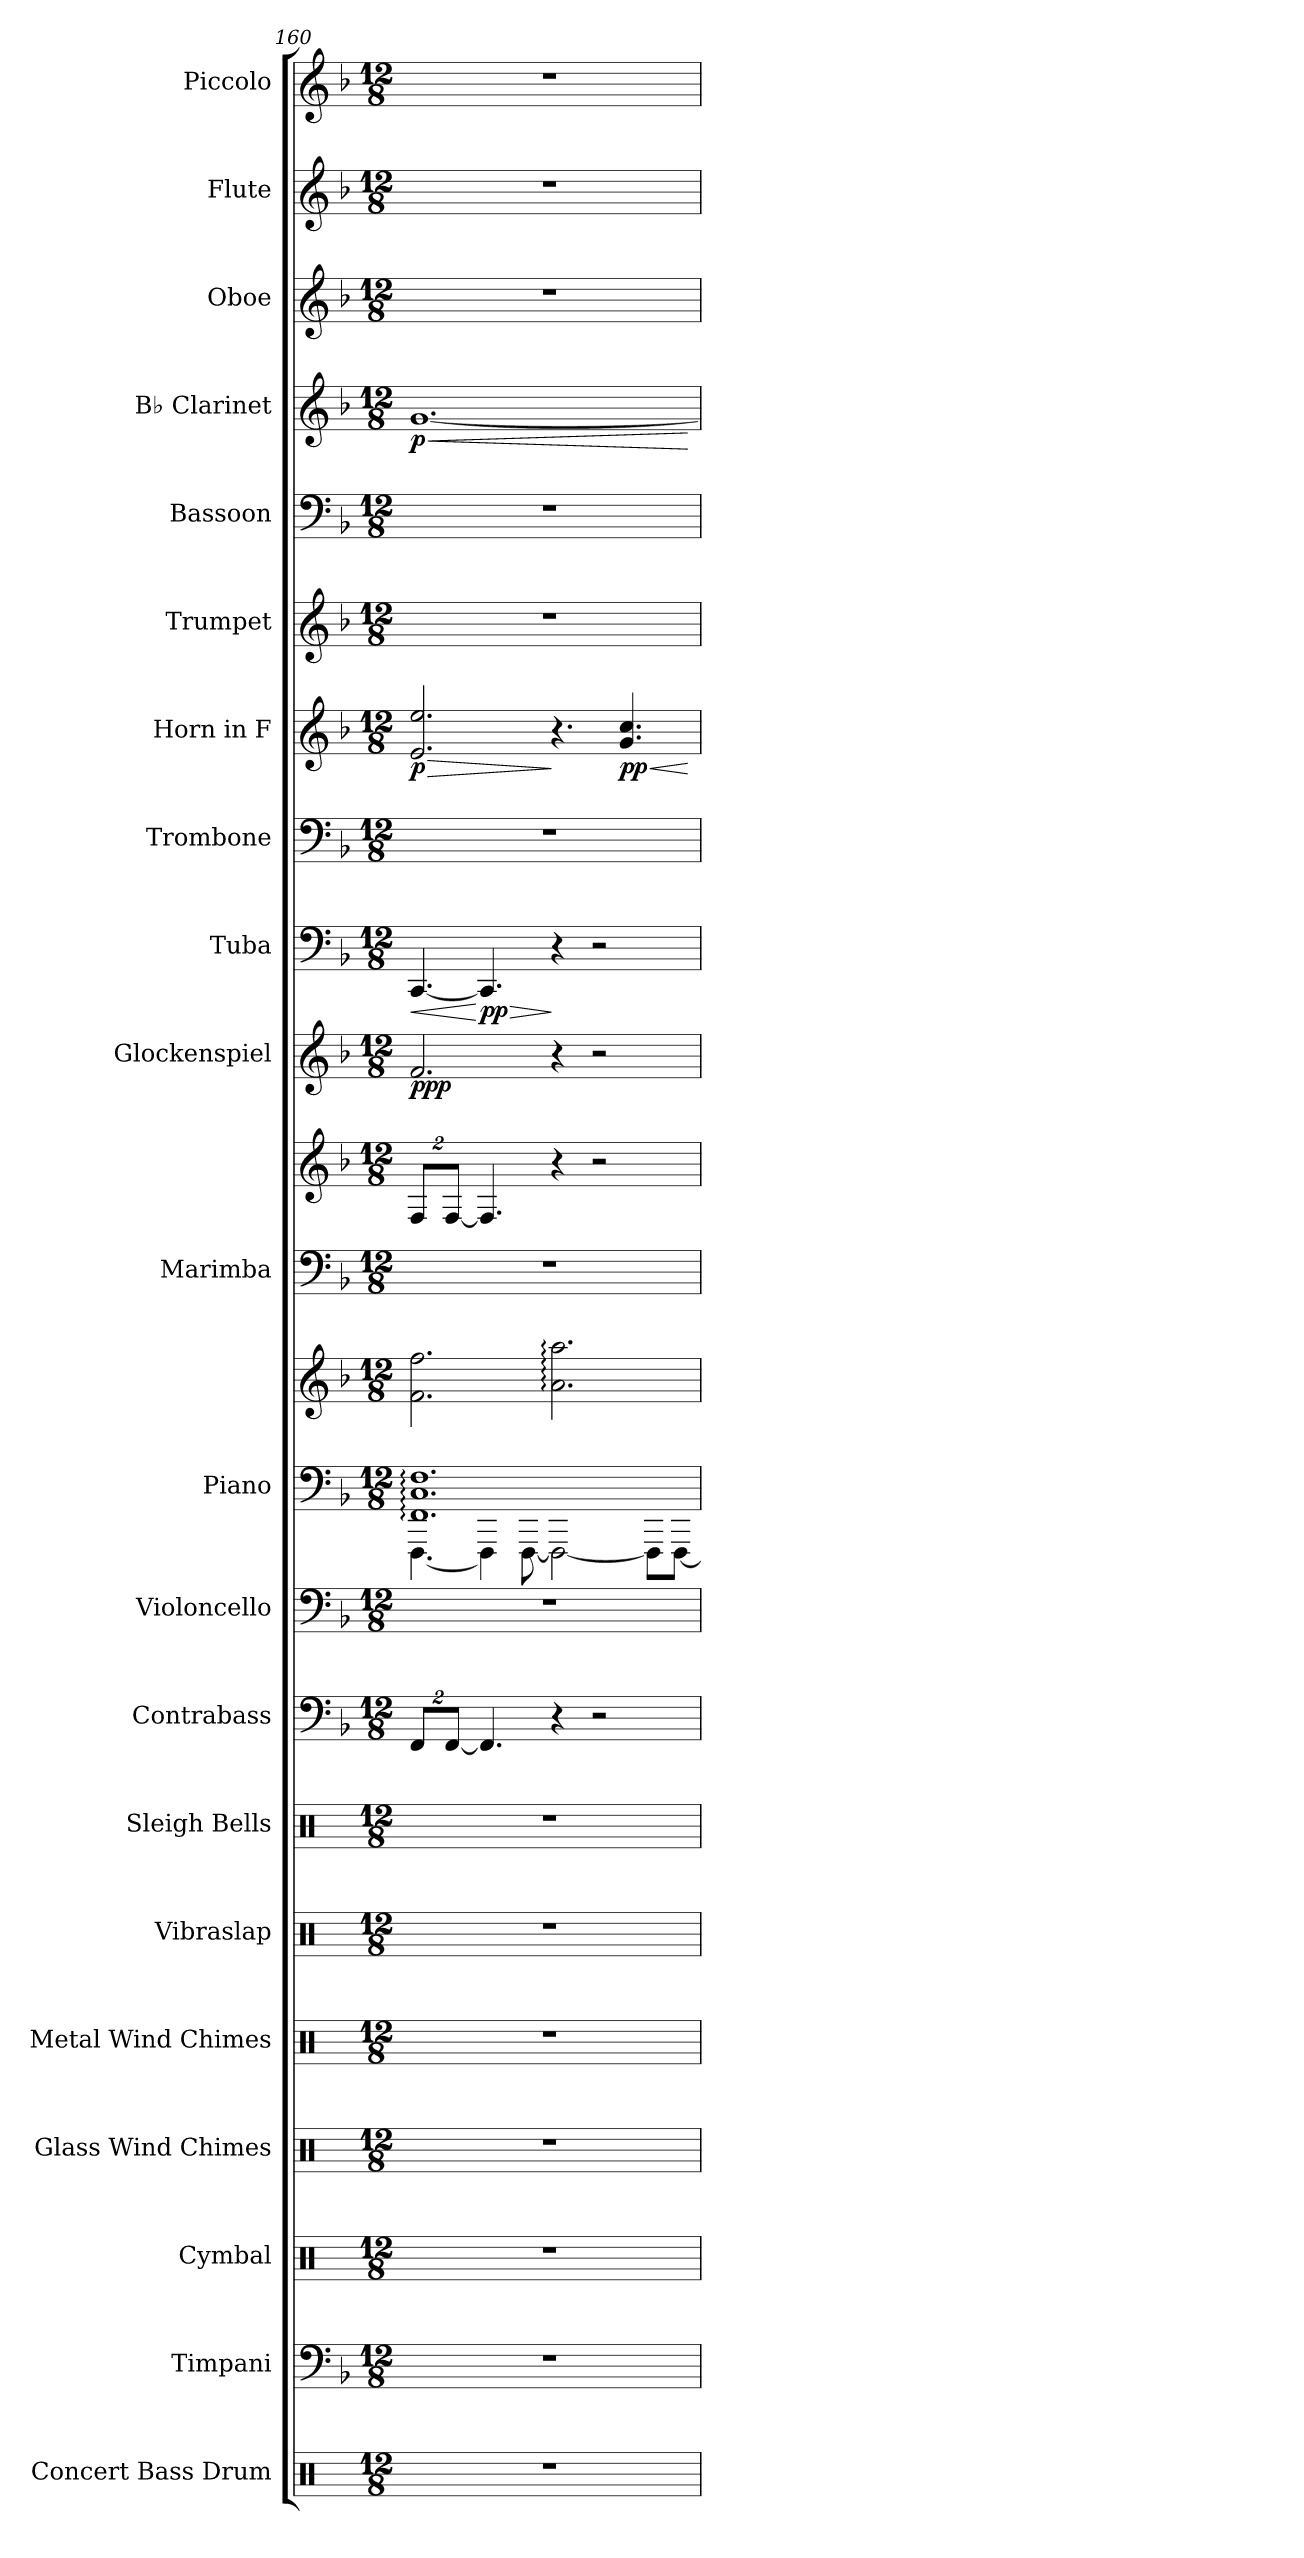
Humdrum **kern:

**kern	**kern	**kern	**kern	**kern	**kern	**kern	**kern	**kern	**kern	**kern	**kern	**kern	**kern	**dynam	**kern	**dynam	**kern	**dynam	**kern	**dynam	**kern	**kern	**dynam	**kern	**dynam	**kern	**kern	**kern
*part21	*part20	*part19	*part18	*part17	*part16	*part15	*part14	*part13	*part12	*part12	*part11	*part11	*part10	*part10	*part9	*part9	*part8	*part8	*part7	*part7	*part6	*part5	*part5	*part4	*part4	*part3	*part2	*part1
*staff23	*staff22	*staff21	*staff20	*staff19	*staff18	*staff17	*staff16	*staff15	*staff14	*staff13	*staff12	*staff11	*staff10	*staff10	*staff9	*staff9	*staff8	*staff8	*staff7	*staff7	*staff6	*staff5	*staff5	*staff4	*staff4	*staff3	*staff2	*staff1
*I"Concert Bass Drum	*I"Timpani	*I"Cymbal	*I"Glass Wind Chimes	*I"Metal Wind Chimes	*I"Vibraslap	*I"Sleigh Bells	*I"Contrabass	*I"Violoncello	*I"Piano	*	*I"Marimba	*	*I"Glockenspiel	*	*I"Tuba	*	*I"Trombone	*	*I"Horn in F	*	*I"Trumpet	*I"Bassoon	*	*I"B♭ Clarinet	*	*I"Oboe	*I"Flute	*I"Piccolo
*I'Con. BD	*I'Timp.	*I'Cym.	*I'Gl. Wn Ch.	*I'Met. Wn Ch.	*I'Vibslp.	*I'Sle. Be.	*I'Cb.	*I'Vc.	*I'Pno.	*	*I'Mrm.	*	*I'Glock.	*	*I'Tba.	*	*I'Tbn.	*	*	*	*I'Tpt.	*I'Bsn.	*	*I'B♭ Cl.	*	*I'Ob.	*I'Fl.	*I'Picc.
!!LO:LB:g=z
*clefX	*clefF4	*clefX	*clefX	*clefX	*clefX	*clefX	*clefF4	*clefF4	*clefF4	*clefG2	*clefF4	*clefG2	*clefG2	*	*clefF4	*	*clefF4	*	*clefG2	*	*clefG2	*clefF4	*	*clefG2	*	*clefG2	*clefG2	*clefG2
*	*	*	*	*	*	*	*ITrd7c12	*	*	*	*	*	*ITrd-14c-24	*	*	*	*	*	*ITrd4c7	*	*ITrd1c2	*	*	*ITrd1c2	*	*	*	*ITrd-7c-12
*k[]	*k[b-]	*k[]	*k[]	*k[]	*k[]	*k[]	*k[b-]	*k[b-]	*k[b-]	*k[b-]	*k[b-]	*k[b-]	*k[b-]	*	*k[b-]	*	*k[b-]	*	*k[b-e-]	*	*k[b-e-a-]	*k[b-]	*	*k[b-e-a-]	*	*k[b-]	*k[b-]	*k[b-]
*M12/8	*M12/8	*M12/8	*M12/8	*M12/8	*M12/8	*M12/8	*M12/8	*M12/8	*M12/8	*M12/8	*M12/8	*M12/8	*M12/8	*	*M12/8	*	*M12/8	*	*M12/8	*	*M12/8	*M12/8	*	*M12/8	*	*M12/8	*M12/8	*M12/8
*	*	*	*	*	*	*	*Xbrackettup	*	*	*	*	*Xbrackettup	*	*	*	*	*	*	*	*	*	*	*	*	*	*	*	*
=160	=160	=160	=160	=160	=160	=160	=160	=160	=160	=160	=160	=160	=160	=160	=160	=160	=160	=160	=160	=160	=160	=160	=160	=160	=160	=160	=160	=160
*	*	*	*	*	*	*	*	*	*^	*	*	*	*	*	*	*	*	*	*	*	*	*	*	*	*	*	*	*
!	!	!	!	!	!	!	!	!	!	!	!	!	!	!	!LO:DY:b	!	!LO:HP:b	!	!LO:DY:b	!	!LO:HP:b	!	!	!	!	!LO:HP:b	!	!	!
!	!	!	!	!	!	!	!	!	!	!	!	!	!	!	!	!	!	!	!LO:DY:n=1:b	!	!LO:DY:n=1:b	!	!	!LO:DY:b	!	!	!	!	!
!	!	!	!	!	!	!	!	!	!	!	!	!	!	!	!	!	!	!	!	!	!	!	!	!LO:DY:n=1:b	!	!LO:DY:n=1:b	!	!	!
1.r	1.r	1.r	1.r	1.r	1.r	1.r	16%3FFF/L	1.r	1.FF: 1.C: 1.F:	[4.FFF\	2.f\ 2.ff\	1.r	16%3F/L	2.fff/	ppp	[4.CC/	<	1.r	p other-dynamics	2.A/ 2.a/	> p	1.r	1.r	p other-dynamics	[1.f	< p	1.r	1.r	1.r
.	.	.	.	.	.	.	[16%3FFF/J	.	.	.	.	.	[16%3F/J	.	.	.	.	.	.	.	.	.	.	.	.	.	.	.	.
!	!	!	!	!	!	!	!	!	!	!	!	!	!	!	!	!	!LO:HP:n=1:b	!	!	!	!	!	!	!	!	!	!	!	!
!	!	!	!	!	!	!	!	!	!	!	!	!	!	!	!	!	!LO:DY:n=1:b	!	!	!	!	!	!	!	!	!	!	!	!
.	.	.	.	.	.	.	4.FFF/]	.	.	4FFF\]	.	.	4.F/]	.	.	4.CC/]	[ > pp	.	.	.	.	.	.	.	.	.	.	.	.
.	.	.	.	.	.	.	.	.	.	[8FFF\	.	.	.	.	.	.	.	.	.	.	.	.	.	.	.	.	.	.	.
!	!	!	!	!	!	!	!	!	!	!	!	!	!	!	!	!	!LO:DY:n=2:b	!	!	!	!	!	!	!	!	!	!	!	!
!	!	!	!	!	!	!	!	!	!	!	!	!	!	!	!	!	!LO:DY:n=3:b	!	!	!	!LO:DY:n=2:b	!	!	!	!	!	!	!	!
!	!	!	!	!	!	!	!	!	!	!	!	!	!	!	!	!	!	!	!	!	!LO:DY:n=3:b	!	!	!	!	!	!	!	!
.	.	.	.	.	.	.	4r	.	.	2FFF\_	2.a\: 2.aa\:	.	4r	4r	.	4r	] p other-dynamics	.	.	4.r	] p other-dynamics	.	.	.	.	.	.	.	.
.	.	.	.	.	.	.	2r	.	.	.	.	.	2r	2r	.	2r	.	.	.	.	.	.	.	.	.	.	.	.	.
!	!	!	!	!	!	!	!	!	!	!	!	!	!	!	!	!	!	!	!	!	!LO:HP:b	!	!	!	!	!	!	!	!
!	!	!	!	!	!	!	!	!	!	!	!	!	!	!	!	!	!	!	!	!	!LO:DY:n=4:b	!	!	!	!	!	!	!	!
.	.	.	.	.	.	.	.	.	.	.	.	.	.	.	.	.	.	.	.	4.c/ 4.f/	< pp	.	.	.	.	.	.	.	.
.	.	.	.	.	.	.	.	.	.	8FFF\L]	.	.	.	.	.	.	.	.	.	.	.	.	.	.	.	.	.	.	.
.	.	.	.	.	.	.	.	.	.	[8FFF\J	.	.	.	.	.	.	.	.	.	.	.	.	.	.	.	.	.	.	.
*	*	*	*	*	*	*	*	*	*v	*v	*	*	*	*	*	*	*	*	*	*	*	*	*	*	*	*	*	*	*
.	.	.	.	.	.	.	.	.	.	.	.	.	.	.	.	.	.	.	.	[	.	.	.	.	[	.	.	.
=	=	=	=	=	=	=	=	=	=	=	=	=	=	=	=	=	=	=	=	=	=	=	=	=	=	=	=	=
*-	*-	*-	*-	*-	*-	*-	*-	*-	*-	*-	*-	*-	*-	*-	*-	*-	*-	*-	*-	*-	*-	*-	*-	*-	*-	*-	*-	*-
